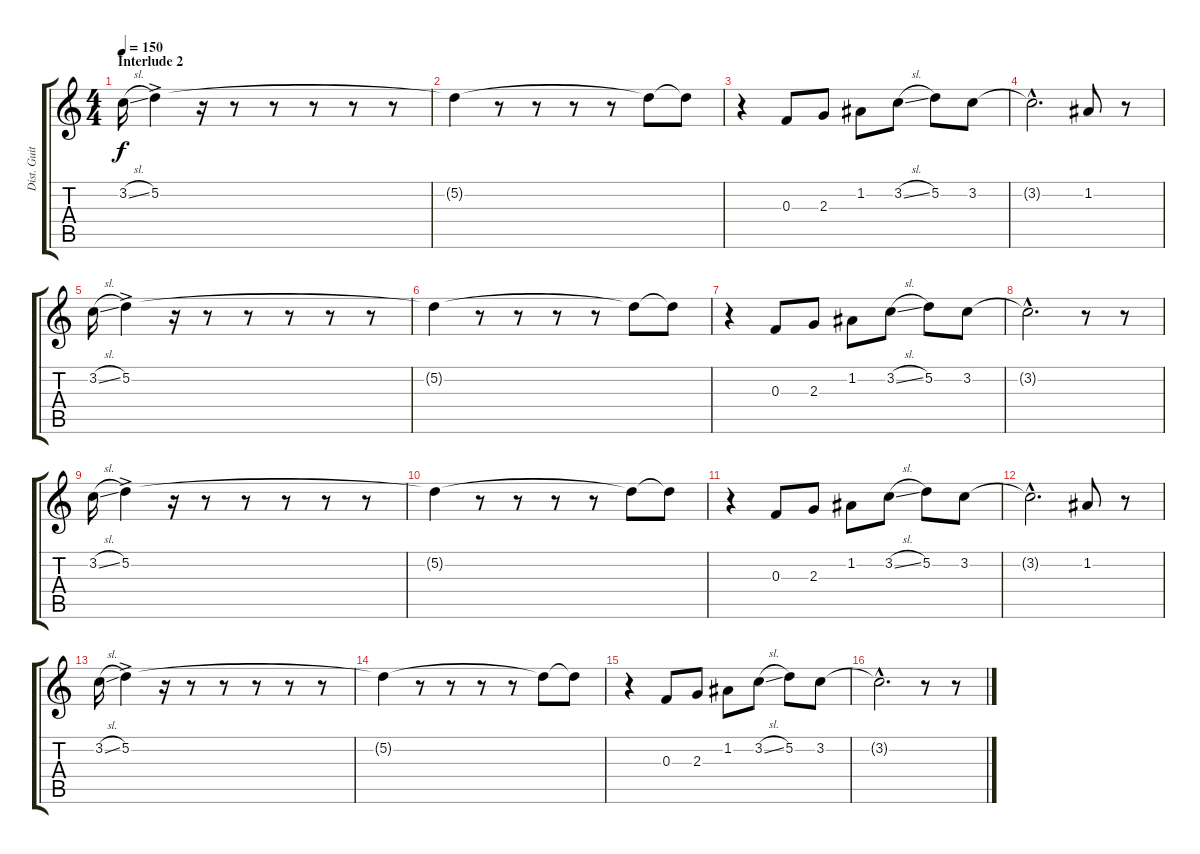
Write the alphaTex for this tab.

\track ("Dist. Guitar" "Dist. Guit") {instrument distortionguitar}
\staff {score tabs}
\tuning (D4 A3 F3 C3 G2 D2) {hide}
\ts (4 4)
\section ("" "Interlude 2")
\tempo 150
\clef g2
\ks c
3.2{sl}.16{dy f volume 8} 5.2{ac}.4 r.16 r.8 r.8 r.8 r.8 r.8 |
5.2{t}.4{volume 2} r.8 r.8 r.8 r.8 5.2{t}.8 5.2{t}.8 |
r.4 0.3.8{volume 8} 2.3.8 1.2.8 3.2{sl}.8 5.2.8 3.2.8 |
3.2{hac t}.2{d} 1.2.8 r.8 |
3.2{sl}.16{volume 8} 5.2{ac}.4 r.16 r.8 r.8 r.8 r.8 r.8 |
5.2{t}.4{volume 2} r.8 r.8 r.8 r.8 5.2{t}.8 5.2{t}.8 |
r.4 0.3.8{volume 8} 2.3.8 1.2.8 3.2{sl}.8 5.2.8 3.2.8 |
3.2{hac t}.2{d} r.8 r.8 |
3.2{sl}.16{volume 8} 5.2{ac}.4 r.16 r.8 r.8 r.8 r.8 r.8 |
5.2{t}.4{volume 2} r.8 r.8 r.8 r.8 5.2{t}.8 5.2{t}.8 |
r.4 0.3.8{volume 8} 2.3.8 1.2.8 3.2{sl}.8 5.2.8 3.2.8 |
3.2{hac t}.2{d} 1.2.8 r.8 |
3.2{sl}.16{volume 8} 5.2{ac}.4 r.16 r.8 r.8 r.8 r.8 r.8 |
5.2{t}.4{volume 2} r.8 r.8 r.8 r.8 5.2{t}.8 5.2{t}.8 |
r.4 0.3.8{volume 8} 2.3.8 1.2.8 3.2{sl}.8 5.2.8 3.2.8 |
3.2{hac t}.2{d volume 0} r.8 r.8
